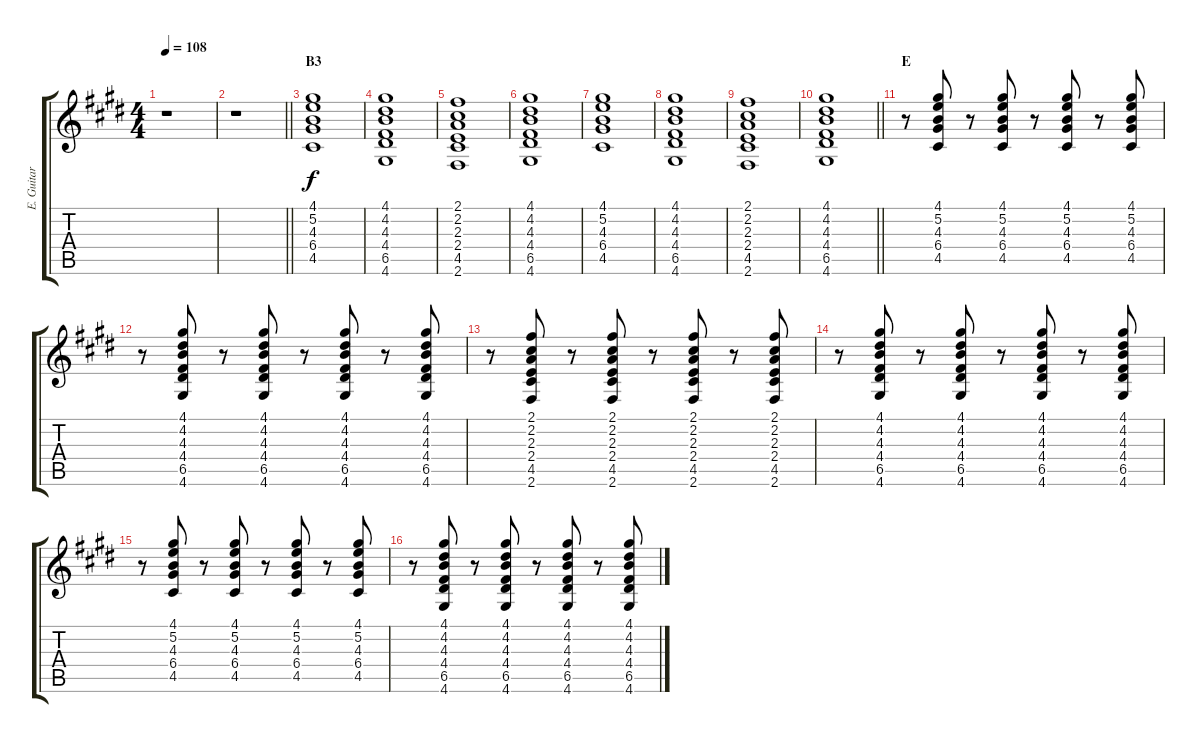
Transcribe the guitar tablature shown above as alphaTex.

\track ("E. Guitar" "E. Guitar") {instrument electricguitarclean}
\staff {score tabs}
\tuning (E4 B3 G3 D3 A2 E2) {hide}
\ts (4 4)
\tempo 108
\clef g2
\ks e
r.1{dy f} |
\barLineRight lightlight
r.1 |
\section ("" "B3")
(4.1 5.2 4.3 6.4 4.5).1 |
(4.1 4.2 4.3 4.4 6.5 4.6).1 |
(2.1 2.2 2.3 2.4 4.5 2.6).1 |
(4.1 4.2 4.3 4.4 6.5 4.6).1 |
(4.1 5.2 4.3 6.4 4.5).1 |
(4.1 4.2 4.3 4.4 6.5 4.6).1 |
(2.1 2.2 2.3 2.4 4.5 2.6).1 |
\barLineRight lightlight
(4.1 4.2 4.3 4.4 6.5 4.6).1 |
\section ("" "E")
r.8 (4.1 5.2 4.3 6.4 4.5).8 r.8 (4.1 5.2 4.3 6.4 4.5).8 r.8 (4.1 5.2 4.3 6.4 4.5).8 r.8 (4.1 5.2 4.3 6.4 4.5).8 |
r.8 (4.1 4.2 4.3 4.4 6.5 4.6).8 r.8 (4.1 4.2 4.3 4.4 6.5 4.6).8 r.8 (4.1 4.2 4.3 4.4 6.5 4.6).8 r.8 (4.1 4.2 4.3 4.4 6.5 4.6).8 |
r.8 (2.1 2.2 2.3 2.4 4.5 2.6).8 r.8 (2.1 2.2 2.3 2.4 4.5 2.6).8 r.8 (2.1 2.2 2.3 2.4 4.5 2.6).8 r.8 (2.1 2.2 2.3 2.4 4.5 2.6).8 |
r.8 (4.1 4.2 4.3 4.4 6.5 4.6).8 r.8 (4.1 4.2 4.3 4.4 6.5 4.6).8 r.8 (4.1 4.2 4.3 4.4 6.5 4.6).8 r.8 (4.1 4.2 4.3 4.4 6.5 4.6).8 |
r.8 (4.1 5.2 4.3 6.4 4.5).8 r.8 (4.1 5.2 4.3 6.4 4.5).8 r.8 (4.1 5.2 4.3 6.4 4.5).8 r.8 (4.1 5.2 4.3 6.4 4.5).8 |
r.8 (4.1 4.2 4.3 4.4 6.5 4.6).8 r.8 (4.1 4.2 4.3 4.4 6.5 4.6).8 r.8 (4.1 4.2 4.3 4.4 6.5 4.6).8 r.8 (4.1 4.2 4.3 4.4 6.5 4.6).8
